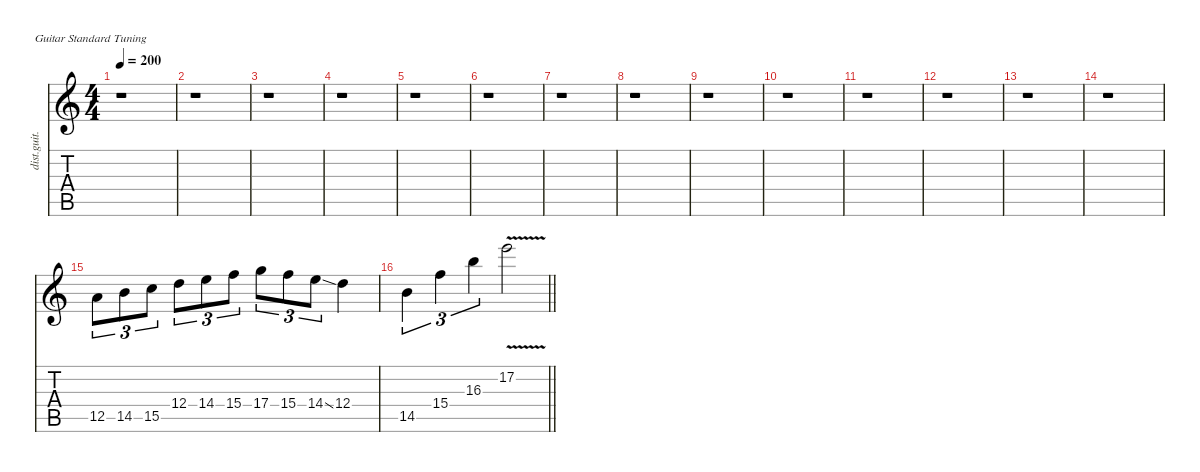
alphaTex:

\defaultSystemsLayout 4
\hideDynamics
\bracketExtendMode nobrackets
\otherSystemsTrackNameOrientation horizontal
\track ("Lead Guitar (Kirk)" "dist.guit.") {instrument distortionguitar}
\staff {score tabs}
\tuning (E4 B3 G3 D3 A2 E2)
\ts (4 4)
\tempo 200
\clef g2
\ks c
r.1{dy f beam Down} |
r.1{beam Down} |
r.1{beam Down} |
r.1{beam Down} |
r.1{beam Down} |
r.1{beam Down} |
r.1{beam Down} |
r.1{beam Down} |
r.1{beam Down} |
r.1{beam Down} |
r.1{beam Down} |
r.1{beam Down} |
r.1{beam Down} |
r.1{beam Down} |
12.5.8{tu (3 2) beam Down} 14.5.8{tu (3 2) beam Down} 15.5.8{tu (3 2) beam Down} 12.4.8{tu (3 2) beam Down} 14.4.8{tu (3 2) beam Down} 15.4.8{tu (3 2) beam Down} 17.4.8{tu (3 2) beam Down} 15.4.8{tu (3 2) beam Down} 14.4{ss}.8{tu (3 2) beam Down} 12.4.4{beam Down} |
\barLineRight lightlight
14.5.4{tu (3 2) beam Down} 15.4.4{tu (3 2) beam Down} 16.3.4{tu (3 2) beam Down} 17.2{v}.2{beam Down}
